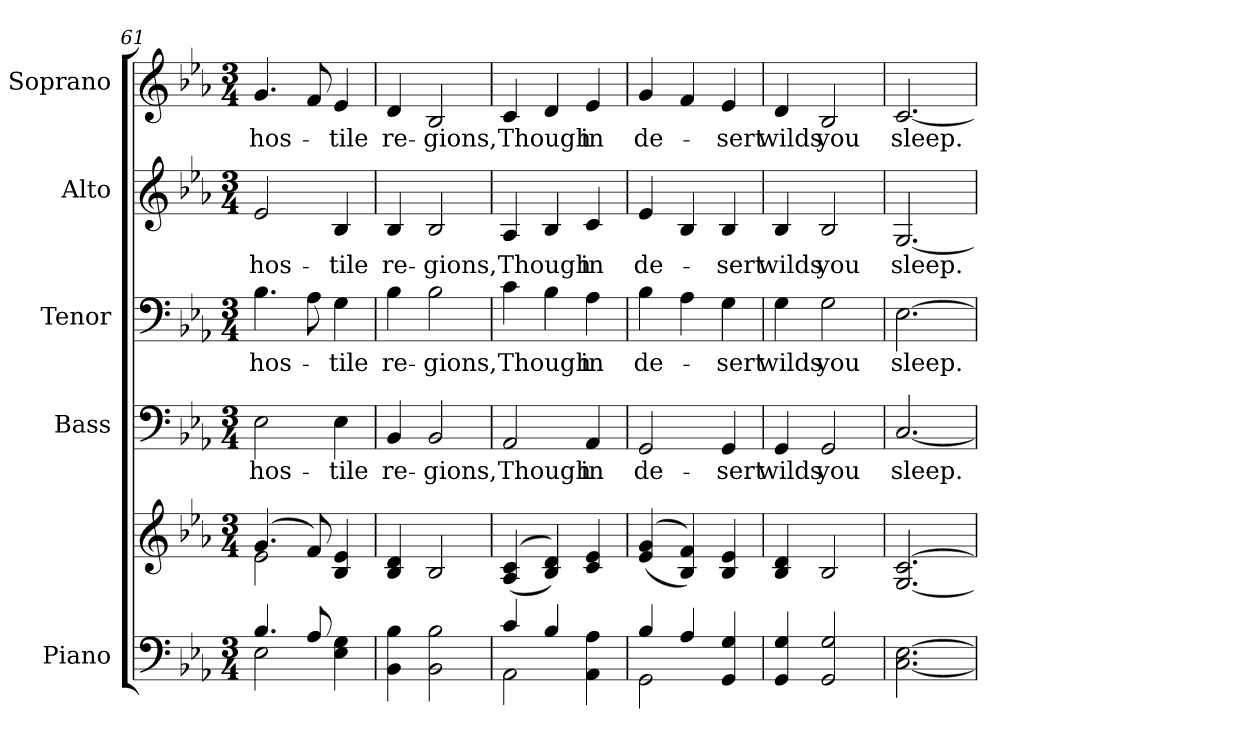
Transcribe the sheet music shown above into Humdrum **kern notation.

**kern	**kern	**kern	**text	**kern	**text	**kern	**text	**kern	**text
*part5	*part5	*part4	*part4	*part3	*part3	*part2	*part2	*part1	*part1
*staff6	*staff5	*staff4	*staff4	*staff3	*staff3	*staff2	*staff2	*staff1	*staff1
*I"Piano	*	*I"Bass	*	*I"Tenor	*	*I"Alto	*	*I"Soprano	*
*I'Pno.	*	*I'B.	*	*I'T.	*	*I'A.	*	*I'S.	*
*clefF4	*clefG2	*clefF4	*	*clefF4	*	*clefG2	*	*clefG2	*
*k[b-e-a-]	*k[b-e-a-]	*k[b-e-a-]	*	*k[b-e-a-]	*	*k[b-e-a-]	*	*k[b-e-a-]	*
*E-:	*E-:	*E-:	*	*E-:	*	*E-:	*	*E-:	*
*M3/4	*M3/4	*M3/4	*	*M3/4	*	*M3/4	*	*M3/4	*
=61	=61	=61	=61	=61	=61	=61	=61	=61	=61
*^	*^	*	*	*	*	*	*	*	*
!	!	!	!	!	!LO:LY:b:color=#000000	!	!	!	!	!	!
!	!	!	!	!	!	!	!LO:LY:b:color=#000000	!	!	!	!
!	!	!	!	!	!	!	!	!	!LO:LY:b:color=#000000	!	!
!	!	!	!	!	!	!	!	!	!	!	!LO:LY:b:color=#000000
4.B-i/	2E-i\	(4.gi/	2e-i\	2E-i\	hos-	4.B-i\	hos-	2e-i/	hos-	4.gi/	hos-
8A-i/	.	8fi/)	.	.	.	8A-i\	.	.	.	8fi/	.
!	!	!	!	!	!LO:LY:b:color=#000000	!	!	!	!	!	!
!	!	!	!	!	!	!	!LO:LY:b:color=#000000	!	!	!	!
!	!	!	!	!	!	!	!	!	!LO:LY:b:color=#000000	!	!
!	!	!	!	!	!	!	!	!	!	!	!LO:LY:b:color=#000000
4E-i\ 4Gi	4ryy	4B-i/ 4e-i	4ryy	4E-i\	-tile	4Gi\	-tile	4B-i/	-tile	4e-i/	-tile
*v	*v	*	*	*	*	*	*	*	*	*	*
*	*v	*v	*	*	*	*	*	*	*	*
=62	=62	=62	=62	=62	=62	=62	=62	=62	=62
*^	*^	*	*	*	*	*	*	*	*
!	!	!	!	!	!LO:LY:b:color=#000000	!	!	!	!	!	!
*v	*v	*	*	*	*	*	*	*	*	*	*
*	*v	*v	*	*	*	*	*	*	*	*
*^	*^	*	*	*	*	*	*	*	*
!	!	!	!	!	!	!	!LO:LY:b:color=#000000	!	!	!	!
*v	*v	*	*	*	*	*	*	*	*	*	*
*	*v	*v	*	*	*	*	*	*	*	*
*^	*^	*	*	*	*	*	*	*	*
!	!	!	!	!	!	!	!	!	!LO:LY:b:color=#000000	!	!
*v	*v	*	*	*	*	*	*	*	*	*	*
*	*v	*v	*	*	*	*	*	*	*	*
*^	*^	*	*	*	*	*	*	*	*
!	!	!	!	!	!	!	!	!	!	!	!LO:LY:b:color=#000000
*v	*v	*	*	*	*	*	*	*	*	*	*
*	*v	*v	*	*	*	*	*	*	*	*
4BB-i\ 4B-i	4B-i/ 4di	4BB-i/	re-	4B-i\	re-	4B-i/	re-	4di/	re-
!	!	!	!LO:LY:b:color=#000000	!	!	!	!	!	!
!	!	!	!	!	!LO:LY:b:color=#000000	!	!	!	!
!	!	!	!	!	!	!	!LO:LY:b:color=#000000	!	!
!	!	!	!	!	!	!	!	!	!LO:LY:b:color=#000000
2BB-i\ 2B-i	2B-i/	2BB-i/	-gions,	2B-i\	-gions,	2B-i/	-gions,	2B-i/	-gions,
=63	=63	=63	=63	=63	=63	=63	=63	=63	=63
*^	*	*	*	*	*	*	*	*	*
!	!	!	!	!LO:LY:b:color=#000000	!	!	!	!	!	!
!	!	!	!	!	!	!LO:LY:b:color=#000000	!	!	!	!
!	!	!	!	!	!	!	!	!LO:LY:b:color=#000000	!	!
!	!	!	!	!	!	!	!	!	!	!LO:LY:b:color=#000000
4ci/	2AA-i\	((4A-i/ 4ci	2AA-i/	Though	4ci\	Though	4A-i/	Though	4ci/	Though
4B-i/	.	4B-i/ 4di))	.	.	4B-i\	.	4B-i/	.	4di/	.
!	!	!	!	!LO:LY:b:color=#000000	!	!	!	!	!	!
!	!	!	!	!	!	!LO:LY:b:color=#000000	!	!	!	!
!	!	!	!	!	!	!	!	!LO:LY:b:color=#000000	!	!
!	!	!	!	!	!	!	!	!	!	!LO:LY:b:color=#000000
4AA-i\ 4A-i	4ryy	4ci/ 4e-i	4AA-i/	in	4A-i\	in	4ci/	in	4e-i/	in
!!LO:PB:g=z
=64	=64	=64	=64	=64	=64	=64	=64	=64	=64	=64
!	!	!	!	!LO:LY:b:color=#000000	!	!	!	!	!	!
!	!	!	!	!	!	!LO:LY:b:color=#000000	!	!	!	!
!	!	!	!	!	!	!	!	!LO:LY:b:color=#000000	!	!
!	!	!	!	!	!	!	!	!	!	!LO:LY:b:color=#000000
4B-i/	2GGi\	((4e-i/ 4gi	2GGi/	de-	4B-i\	de-	4e-i/	de-	4gi/	de-
4A-i/	.	4B-i/ 4fi))	.	.	4A-i\	.	4B-i/	.	4fi/	.
!	!	!	!	!LO:LY:b:color=#000000	!	!	!	!	!	!
!	!	!	!	!	!	!LO:LY:b:color=#000000	!	!	!	!
!	!	!	!	!	!	!	!	!LO:LY:b:color=#000000	!	!
!	!	!	!	!	!	!	!	!	!	!LO:LY:b:color=#000000
4GGi/ 4Gi	4ryy	4B-i/ 4e-i	4GGi/	-sert	4Gi\	-sert	4B-i/	-sert	4e-i/	-sert
*v	*v	*	*	*	*	*	*	*	*	*
=65	=65	=65	=65	=65	=65	=65	=65	=65	=65
*^	*	*	*	*	*	*	*	*	*
!	!	!	!	!LO:LY:b:color=#000000	!	!	!	!	!	!
*v	*v	*	*	*	*	*	*	*	*	*
*^	*	*	*	*	*	*	*	*	*
!	!	!	!	!	!	!LO:LY:b:color=#000000	!	!	!	!
*v	*v	*	*	*	*	*	*	*	*	*
*^	*	*	*	*	*	*	*	*	*
!	!	!	!	!	!	!	!	!LO:LY:b:color=#000000	!	!
*v	*v	*	*	*	*	*	*	*	*	*
*^	*	*	*	*	*	*	*	*	*
!	!	!	!	!	!	!	!	!	!	!LO:LY:b:color=#000000
*v	*v	*	*	*	*	*	*	*	*	*
4GGi/ 4Gi	4B-i/ 4di	4GGi/	wilds	4Gi\	wilds	4B-i/	wilds	4di/	wilds
!	!	!	!LO:LY:b:color=#000000	!	!	!	!	!	!
!	!	!	!	!	!LO:LY:b:color=#000000	!	!	!	!
!	!	!	!	!	!	!	!LO:LY:b:color=#000000	!	!
!	!	!	!	!	!	!	!	!	!LO:LY:b:color=#000000
2GGi/ 2Gi	2B-i/	2GGi/	you	2Gi\	you	2B-i/	you	2B-i/	you
=66	=66	=66	=66	=66	=66	=66	=66	=66	=66
!	!	!	!LO:LY:b:color=#000000	!	!	!	!	!	!
!	!	!	!	!	!LO:LY:b:color=#000000	!	!	!	!
!	!	!	!	!	!	!	!LO:LY:b:color=#000000	!	!
!	!	!	!	!	!	!	!	!	!LO:LY:b:color=#000000
[<2.Ci\ [>2.E-i	[<2.Gi/ [>2.ci	[<2.Ci/	sleep.	[>2.E-i\	sleep.	[<2.Gi/	sleep.	[<2.ci/	sleep.
=	=	=	=	=	=	=	=	=	=
*-	*-	*-	*-	*-	*-	*-	*-	*-	*-
